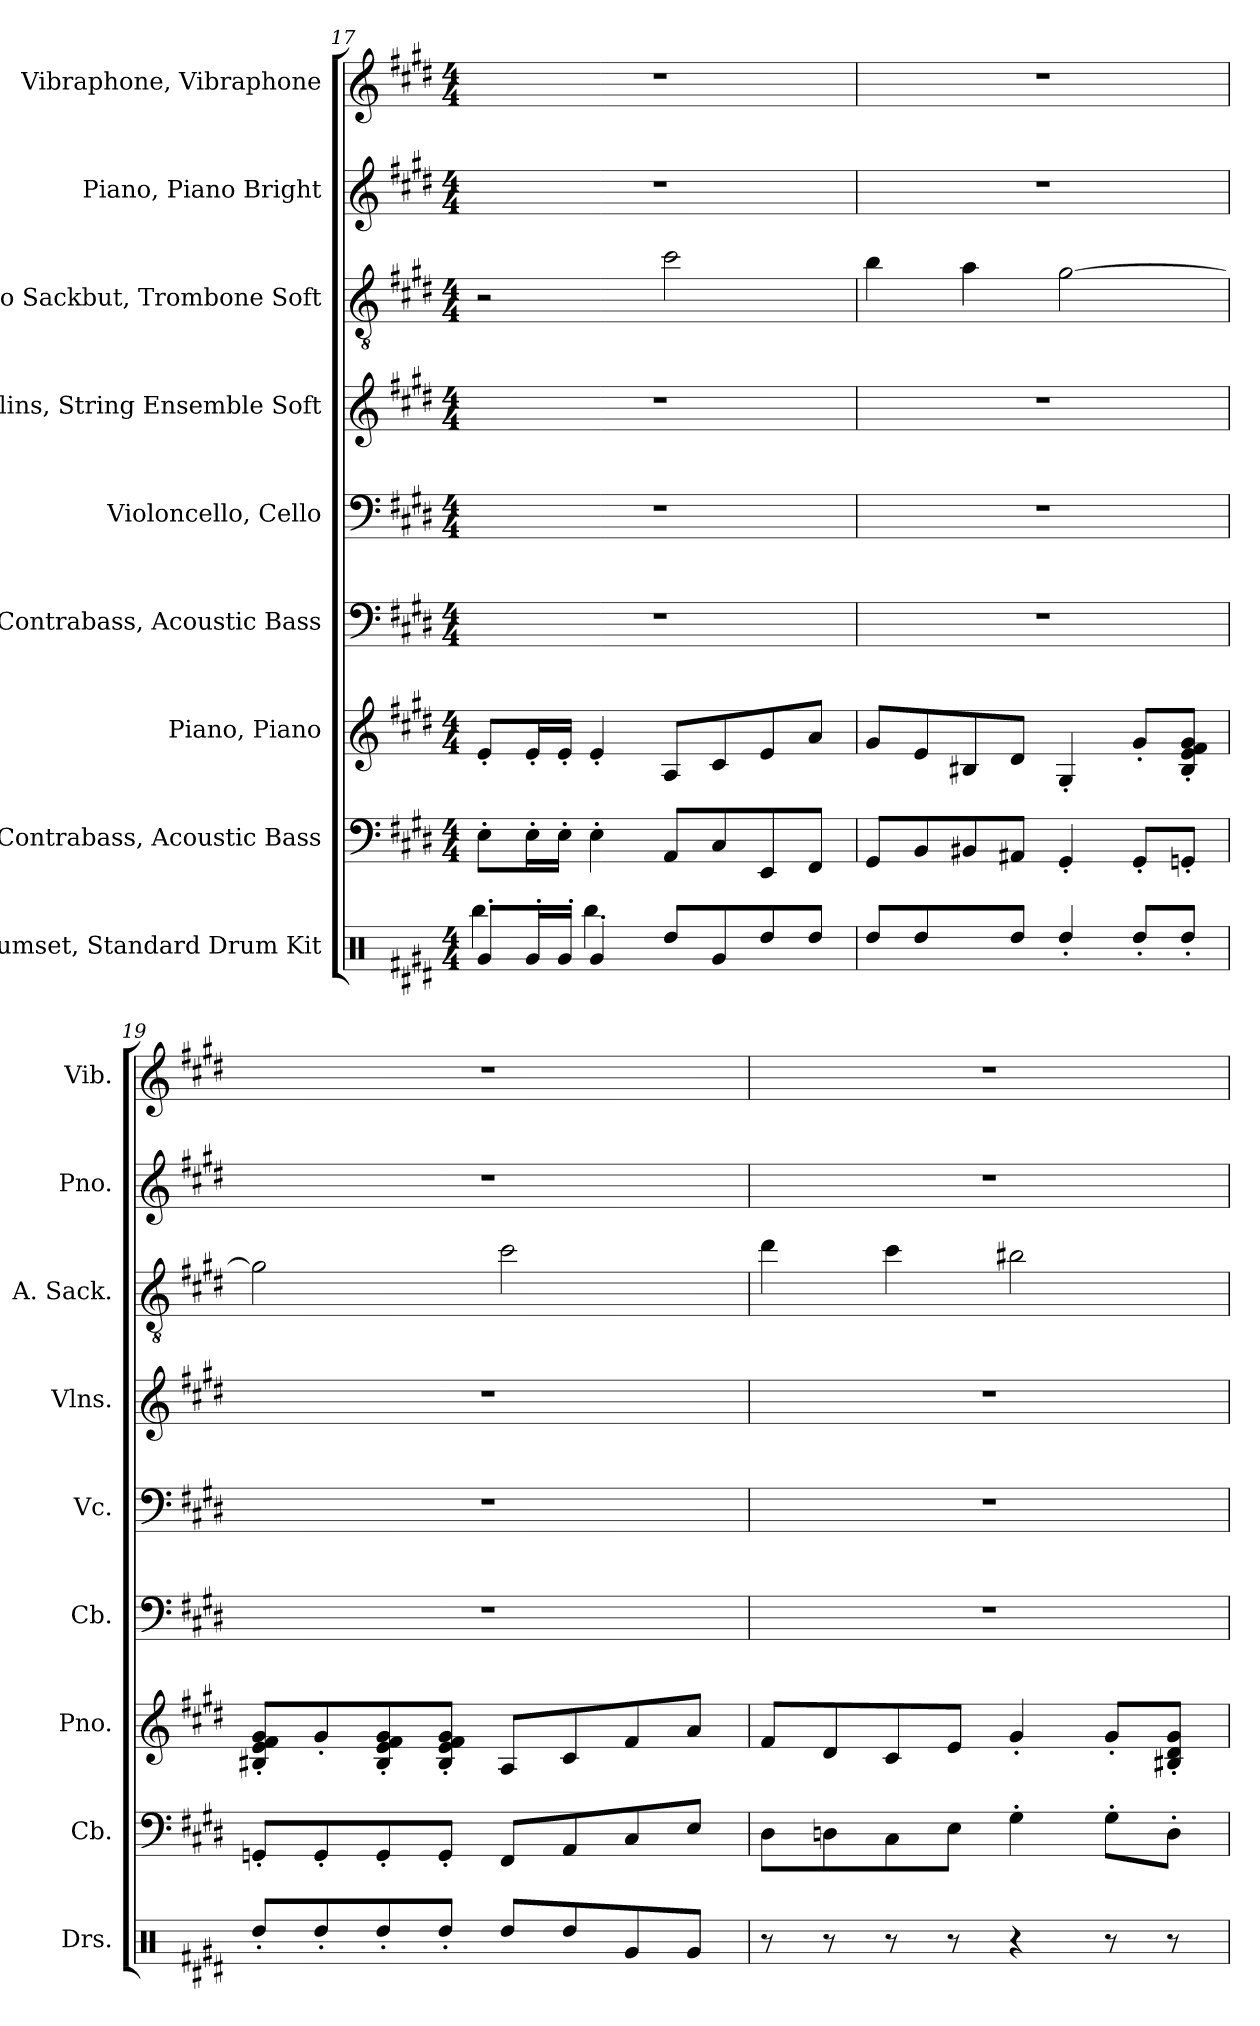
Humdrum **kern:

**kern	**kern	**kern	**kern	**kern	**kern	**kern	**kern	**kern
*part9	*part8	*part7	*part6	*part5	*part4	*part3	*part2	*part1
*staff9	*staff8	*staff7	*staff6	*staff5	*staff4	*staff3	*staff2	*staff1
*I"Drumset, Standard Drum Kit	*I"Contrabass, Acoustic Bass	*I"Piano, Piano	*I"Contrabass, Acoustic Bass	*I"Violoncello, Cello	*I"Violins, String Ensemble Soft	*I"Alto Sackbut, Trombone Soft	*I"Piano, Piano Bright	*I"Vibraphone, Vibraphone
*I'Drs.	*I'Cb.	*I'Pno.	*I'Cb.	*I'Vc.	*I'Vlns.	*I'A. Sack.	*I'Pno.	*I'Vib.
!!LO:PB:g=z
*clefX	*clefF4	*clefG2	*clefF4	*clefF4	*clefG2	*clefGv2	*clefG2	*clefG2
*	*ITrd7c12	*	*ITrd7c12	*	*	*	*	*
*k[f#c#g#d#]	*k[f#c#g#d#]	*k[f#c#g#d#]	*k[f#c#g#d#]	*k[f#c#g#d#]	*k[f#c#g#d#]	*k[f#c#g#d#]	*k[f#c#g#d#]	*k[f#c#g#d#]
*M4/4	*M4/4	*M4/4	*M4/4	*M4/4	*M4/4	*M4/4	*M4/4	*M4/4
=17	=17	=17	=17	=17	=17	=17	=17	=17
*^	*	*	*	*	*	*	*	*
8Rg'/L	4Rbb\	8EE'\L	8e'/L	1r	1r	1r	2r	1r	1r
16Rg'/L	.	16EE'\L	16e'/L	.	.	.	.	.	.
16Rg'/JJ	.	16EE'\JJ	16e'/JJ	.	.	.	.	.	.
4Rg'/	4Rbb\	4EE'\	4e'/	.	.	.	.	.	.
8Rdd/L	4R\	8AAA/L	8A/L	.	.	.	2cc#\	.	.
8Rg/	.	8CC#/	8c#/	.	.	.	.	.	.
8Rdd/	4R\	8EEE/	8e/	.	.	.	.	.	.
8Rdd/J	.	8FFF#/J	8a/J	.	.	.	.	.	.
=18	=18	=18	=18	=18	=18	=18	=18	=18	=18
8Rdd/L	4R\	8GGG#/L	8g#/L	1r	1r	1r	4b\	1r	1r
8Rdd/	.	8BBB/	8e/	.	.	.	.	.	.
8R/	4R\	8BBB#X/	8B#X/	.	.	.	4a\	.	.
8Rdd/J	.	8AAA#X/J	8d#/J	.	.	.	.	.	.
4Rdd'/	4R\	4GGG#'/	4G#'/	.	.	.	[2g#\	.	.
8Rdd'/L	4R\	8GGG#'/L	8g#'/L	.	.	.	.	.	.
8Rdd'/J	.	8GGGn'/J	8B#/' 8e/' 8f#/' 8g#/'J	.	.	.	.	.	.
=19	=19	=19	=19	=19	=19	=19	=19	=19	=19
8Rdd'/L	4R\	8GGGn'/L	8B#X/' 8e/' 8f#/' 8g#/'L	1r	1r	1r	2g#\]	1r	1r
8Rdd'/	.	8GGG'/	8g#'/	.	.	.	.	.	.
8Rdd'/	4R\	8GGG'/	8B#/' 8e/' 8f#/' 8g#/'	.	.	.	.	.	.
8Rdd'/J	.	8GGG'/J	8B#/' 8e/' 8f#/' 8g#/'J	.	.	.	.	.	.
8Rdd/L	4R\	8FFF#/L	8A/L	.	.	.	2cc#\	.	.
8Rdd/	.	8AAA/	8c#/	.	.	.	.	.	.
8Rg/	4R\	8CC#/	8f#/	.	.	.	.	.	.
8Rg/J	.	8EE/J	8a/J	.	.	.	.	.	.
!!LO:PB:g=z
=20	=20	=20	=20	=20	=20	=20	=20	=20	=20
8r	4R\	8DD#\L	8f#/L	1r	1r	1r	4dd#\	1r	1r
8r	.	8DDn\	8d#/	.	.	.	.	.	.
8r	4R\	8CC#\	8c#/	.	.	.	4cc#\	.	.
8r	.	8EE\J	8e/J	.	.	.	.	.	.
4r	4R\	4GG#'\	4g#'/	.	.	.	2b#X\	.	.
8r	4R\	8GG#'\L	8g#'/L	.	.	.	.	.	.
8r	.	8DD'\J	8B#X/' 8d#/' 8g#/'J	.	.	.	.	.	.
*v	*v	*	*	*	*	*	*	*	*
=	=	=	=	=	=	=	=	=
*-	*-	*-	*-	*-	*-	*-	*-	*-
